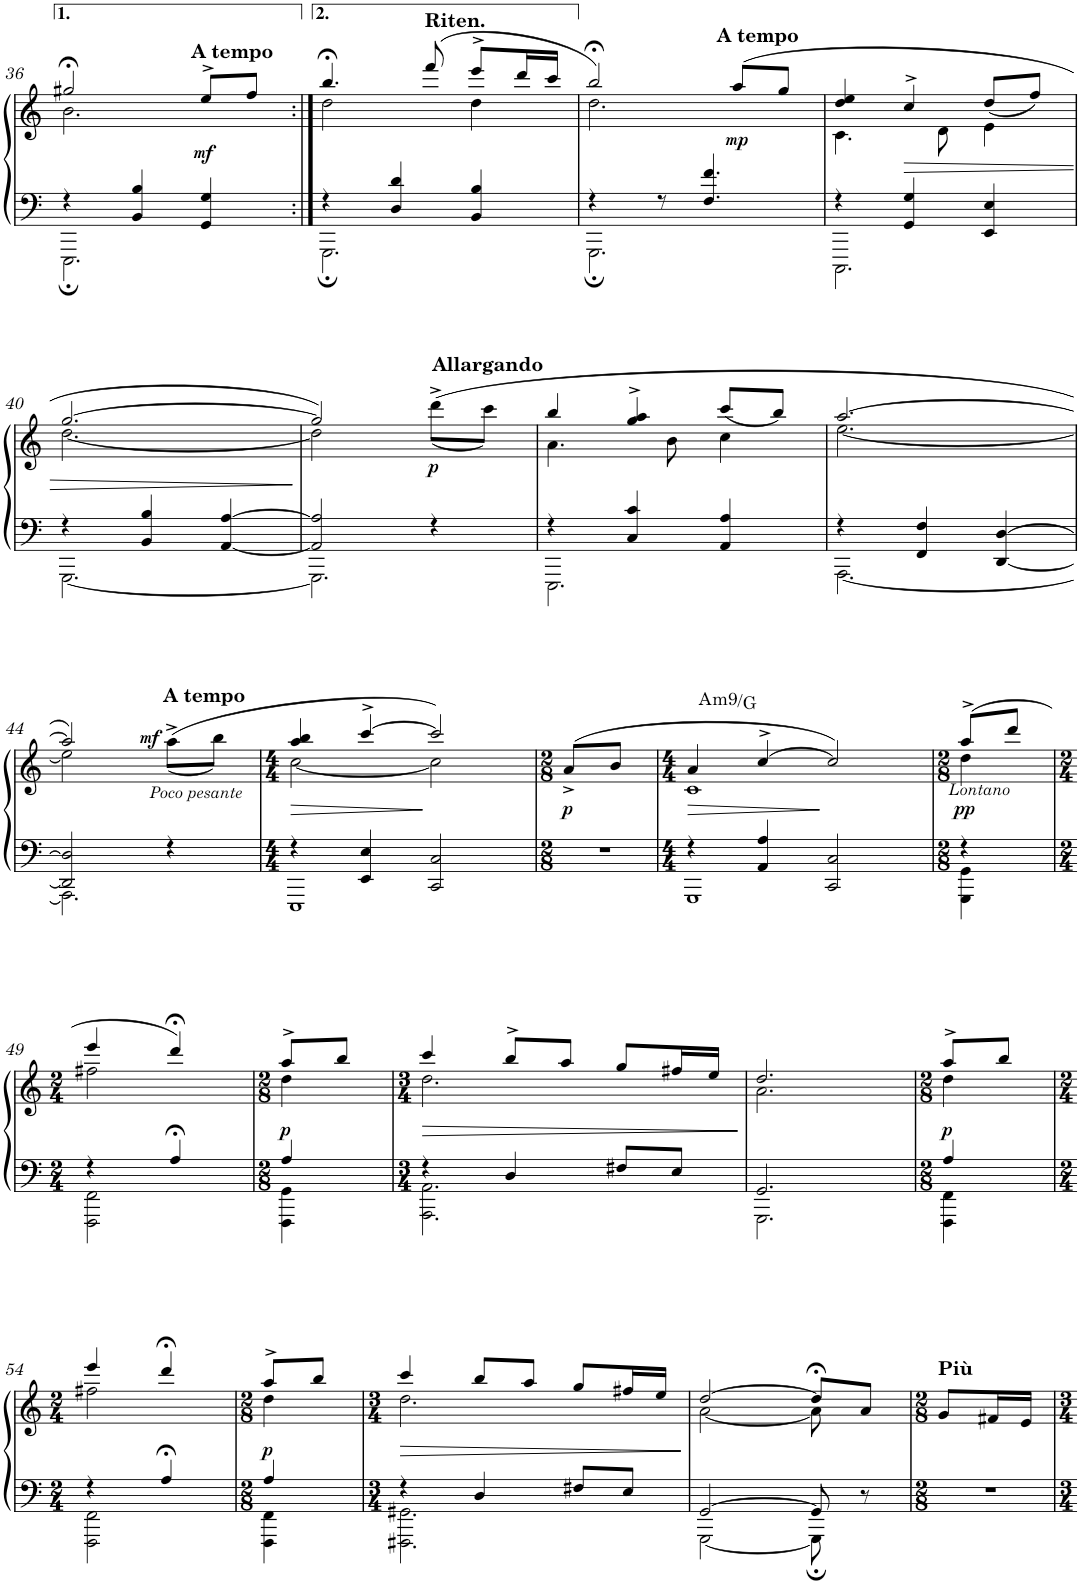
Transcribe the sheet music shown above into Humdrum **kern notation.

**kern	**kern	**dynam	**harte
*part1	*part1	*part1	*part1
*staff2	*staff1	*staff1/2	*
*I"Piano	*	*	*
*I'Pno.	*	*	*
!!LO:PB:g=z
*clefF4	*clefG2	*	*
*k[]	*k[]	*	*
*M3/4	*M3/4	*	*
=36	=36	=36	=36
*^	*^	*	*
4r	2.EEE;\	2gg#X;</	2.b\	.	E:maj(2)/2
4BB/ 4B/	.	.	.	.	.
!	!	!LO:TX:a:B:t=A tempo	!	!	!
!	!	!	!	!LO:DY:b	!
4GG/ 4G/	.	8ee^/L	.	mf	.
.	.	8ff/J	.	.	.
=37:|!	=37:|!	=37:|!	=37:|!	=37:|!	=37:|!
4r	2.GGG;\	4.bb;</	2dd\	.	G:maj(2)/2
4D/ 4d/	.	.	.	.	.
!	!	!LO:TX:a:B:t=Riten.	!	!	!
.	.	(8fff/	.	.	.
4BB/ 4B/	.	8eee^/L	4dd\	.	.
.	.	16ddd/L	.	.	.
.	.	16ccc/JJ	.	.	.
=38	=38	=38	=38	=38	=38
4r	2.GGG;\	2bb;</)	2.dd\	.	G:maj(2)/2
8r	.	.	.	.	.
4.F/ 4.f/	.	.	.	.	.
!	!	!LO:TX:a:B:t=A tempo	!	!	!
!	!	!	!	!LO:DY:b	!
.	.	(8aa/L	.	mp	.
.	.	8gg/J	.	.	.
=39	=39	=39	=39	=39	=39
!	!	!	!	!	!LO:H:kt=9
4r	2.CCC\	4dd/ 4ee/	4.c\	.	C:9
!	!	!	!	!LO:HP:b	!
4GG/ 4G/	.	4cc^/	.	>	.
.	.	.	8d\	.	.
4EE/ 4E/	.	(<8dd/L	4e\	.	.
.	.	8ff/J)	.	.	.
!!LO:LB:g=z	!!
=40	=40	=40	=40	=40	=40
!	!	!	!	!	!LO:H:kt=2
4r	[2.GGG\	[2.gg/	[2.dd\	.	G:(1,2,5)
4BB/ 4B/	.	.	.	.	.
[<4AA/ [4A/	.	.	.	.	.
*v	*v	*	*	*	*
*	*v	*v	*	*
.	.	]	.
=41	=41	=41	=41
*^	*^	*	*
2AA/] 2A/]	2.GGG\]	2gg/])	2dd\]	.	.
!	!	!LO:TX:a:B:t=Allargando	!	!	!
!	!	!	!	!LO:DY:b	!
4r	.	(<(8ddd^\L	4ryy	p	.
.	.	8ccc\J)	.	.	.
=42	=42	=42	=42	=42	=42
!	!	!	!	!	!LO:H:kt=m9
4r	2.EEE\	4bb/	4.a\	.	A:min9
4C/ 4c/	.	4gg/^ 4aa/^	.	.	.
.	.	.	8b\	.	.
4AA/ 4A/	.	(<8ccc/L	4cc\	.	.
.	.	8bb/J)	.	.	.
=43	=43	=43	=43	=43	=43
!	!	!	!	!	!LO:H:kt=m9
4r	[2.AAA\	[2.aa/	[2.ee\	.	D:min9
4FF/ 4F/	.	.	.	.	.
[<4DD/ [4D/	.	.	.	.	.
!!LO:LB:g=z	!!
=44	=44	=44	=44	=44	=44
2DD/] 2D/]	2.AAA\]	2aa/])	2ee\]	.	.
!	!	!LO:TX:a:B:t=A tempo	!	!	!
!	!	!LO:TX:b:i:t=Poco pesante	!	!	!
!	!	!	!	!LO:DY:a	!
4r	.	(<(8aa^\L	4ryy	mf	.
.	.	8bb\J)	.	.	.
=45	=45	=45	=45	=45	=45
*M4/4	*	*M4/4	*	*	*
!	!	!	!	!LO:HP:b	!LO:H:kt=m9
4r	1EEE	4aa/ 4bb/	[2cc\	>	A:min9
4EE/ 4E/	.	[4ccc^/	.	.	.
2CC/ 2C/	.	2ccc/])	2cc\]	]	.
*v	*v	*	*	*	*
*	*v	*v	*	*
=46	=46	=46	=46
*M2/8	*M2/8	*	*
*	*^	*	*
!	!	!	!LO:DY:b	!
*	*v	*v	*	*
4r	(8a^/L	p	.
.	8b/J	.	.
=47	=47	=47	=47
*M4/4	*M4/4	*	*
*^	*	*	*
!	!	!	!LO:HP:b	!LO:H:kt=m9
*	*	*^	*	*
4r	1GGG	4a/	1c	>	A:min9/b7
4AA/ 4A/	.	[4cc^/	.	.	.
2CC/ 2C/	.	2cc/])	.	]	.
=48	=48	=48	=48	=48	=48
*M2/8	*	*M2/8	*	*	*
!	!	!LO:TX:b:i:t=Lontano	!	!	!
!	!	!	!	!LO:DY:b	!
4r	4GGG\ 4GG\	(8aa^/L	4dd\	pp	.
.	.	8ddd/J	.	.	.
!!LO:LB:g=z	!!
=49	=49	=49	=49	=49	=49
*M2/4	*	*M2/4	*	*	*
!	!	!	!	!	!LO:H:kt=m9
4r	2FFF\ 2FF\	4eee/	2ff#X\	.	D:min9/b3
4A;</	.	4ddd;</)	.	.	.
=50	=50	=50	=50	=50	=50
*M2/8	*	*M2/8	*	*	*
!	!	!	!	!LO:DY:b	!
4A/	4FFF\ 4GG\	8aa^/L	4dd\	p	.
.	.	8bb/J	.	.	.
=51	=51	=51	=51	=51	=51
*M3/4	*	*M3/4	*	*	*
!	!	!	!	!LO:HP:b	!LO:H:kt=7
4r	2.AAA\ 2.AA\	4ccc/	2.dd\	>	D:7/5
4D/	.	8bb^/L	.	.	.
.	.	8aa/J	.	.	.
8F#X/L	.	8gg/L	.	.	.
8E/J	.	16ff#X/L	.	.	.
.	.	16ee/JJ	.	.	.
*v	*v	*	*	*	*
*	*v	*v	*	*
.	.	]	.
=52	=52	=52	=52
*^	*^	*	*
!	!	!	!	!	!LO:H:kt=9
*	*	*	*^	*	*
2.GG/	2.GGG\	2.dd/	2.a\	2ryy	.	G:9
!	!	!	!	!	!	!LO:H:kt=9
.	.	.	.	4ryy	.	G:9
*	*	*v	*v	*v	*	*
=53	=53	=53	=53	=53
*M2/8	*	*M2/8	*	*
*	*	*^	*	*
*	*	*	*^	*	*
!	!	!	!	!	!LO:DY:b	!
*	*	*	*v	*v	*	*
4A/	4FFF\ 4FF\	8aa^/L	4dd\	p	.
.	.	8bb/J	.	.	.
!!LO:LB:g=z	!!
=54	=54	=54	=54	=54	=54
*M2/4	*	*M2/4	*	*	*
!	!	!	!	!	!LO:H:kt=m9
4r	2FFF\ 2FF\	4eee/	2ff#X\	.	D:min9/b3
4A;</	.	4ddd;</	.	.	.
=55	=55	=55	=55	=55	=55
*M2/8	*	*M2/8	*	*	*
!	!	!	!	!LO:DY:b	!
4A/	4FFF\ 4FF\	8aa^/L	4dd\	p	.
.	.	8bb/J	.	.	.
=56	=56	=56	=56	=56	=56
*M3/4	*	*M3/4	*	*	*
!	!	!	!	!LO:HP:b	!LO:H:kt=7
4r	2.FFF#X\ 2.GG#X\	4ccc/	2.dd\	>	D:7/5
4D/	.	8bb/L	.	.	.
.	.	8aa/J	.	.	.
8F#X/L	.	8gg/L	.	.	.
8E/J	.	16ff#X/L	.	.	.
.	.	16ee/JJ	.	.	.
*v	*v	*	*	*	*
*	*v	*v	*	*
.	.	]	.
=57	=57	=57	=57
*^	*^	*	*
!	!	!	!	!	!LO:H:kt=9
[2GG/	[2GGG\	[2dd/	[2a\	.	G:9
!	!	!	!	!	!LO:H:kt=9
8GG/]	8GGG;\]	8dd;</L]	8a\]	.	G:9
8r	8ryy	8a/J	8ryy	.	.
*v	*v	*	*	*	*
*	*v	*v	*	*
=58	=58	=58	=58
*M2/8	*M2/8	*	*
*^	*^	*	*
!	!	!LO:TX:a:B:t=Più	!	!	!
*v	*v	*	*	*	*
*	*v	*v	*	*
4r	8g/L	.	.
.	16f#X/L	.	.
.	16e/JJ	.	.
=	=	=	=
*-	*-	*-	*-
